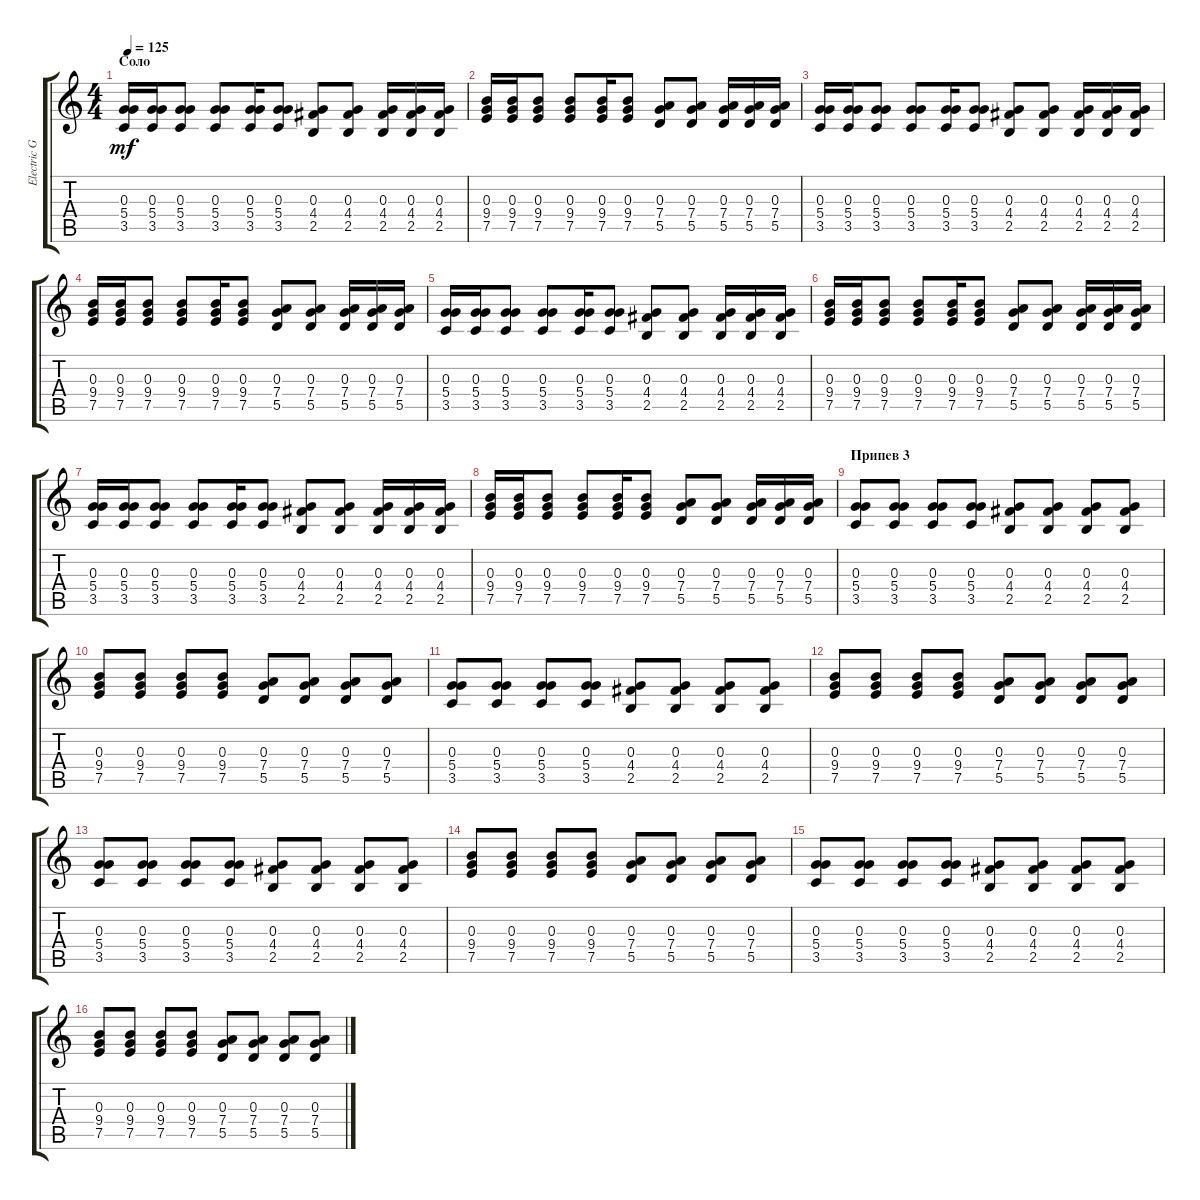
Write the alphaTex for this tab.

\track ("Electric Guitar" "Electric G") {mute instrument overdrivenguitar}
\staff {score tabs}
\tuning (E4 B3 G3 D3 A2 E2) {hide}
\ts (4 4)
\section ("" "Соло")
\tempo 125
\clef g2
\ks c
(0.3 5.4 3.5).16{dy mf} (0.3 5.4 3.5).16 (0.3 5.4 3.5).8 (0.3 5.4 3.5).8 (0.3 5.4 3.5).16 (0.3 5.4 3.5).8 (0.3 4.4 2.5).8 (0.3 4.4 2.5).8 (0.3 4.4 2.5).16 (0.3 4.4 2.5).16 (0.3 4.4 2.5).16 |
(0.3 9.4 7.5).16 (0.3 9.4 7.5).16 (0.3 9.4 7.5).8 (0.3 9.4 7.5).8 (0.3 9.4 7.5).16 (0.3 9.4 7.5).8 (0.3 7.4 5.5).8 (0.3 7.4 5.5).8 (0.3 7.4 5.5).16 (0.3 7.4 5.5).16 (0.3 7.4 5.5).16 |
(0.3 5.4 3.5).16 (0.3 5.4 3.5).16 (0.3 5.4 3.5).8 (0.3 5.4 3.5).8 (0.3 5.4 3.5).16 (0.3 5.4 3.5).8 (0.3 4.4 2.5).8 (0.3 4.4 2.5).8 (0.3 4.4 2.5).16 (0.3 4.4 2.5).16 (0.3 4.4 2.5).16 |
(0.3 9.4 7.5).16 (0.3 9.4 7.5).16 (0.3 9.4 7.5).8 (0.3 9.4 7.5).8 (0.3 9.4 7.5).16 (0.3 9.4 7.5).8 (0.3 7.4 5.5).8 (0.3 7.4 5.5).8 (0.3 7.4 5.5).16 (0.3 7.4 5.5).16 (0.3 7.4 5.5).16 |
(0.3 5.4 3.5).16 (0.3 5.4 3.5).16 (0.3 5.4 3.5).8 (0.3 5.4 3.5).8 (0.3 5.4 3.5).16 (0.3 5.4 3.5).8 (0.3 4.4 2.5).8 (0.3 4.4 2.5).8 (0.3 4.4 2.5).16 (0.3 4.4 2.5).16 (0.3 4.4 2.5).16 |
(0.3 9.4 7.5).16 (0.3 9.4 7.5).16 (0.3 9.4 7.5).8 (0.3 9.4 7.5).8 (0.3 9.4 7.5).16 (0.3 9.4 7.5).8 (0.3 7.4 5.5).8 (0.3 7.4 5.5).8 (0.3 7.4 5.5).16 (0.3 7.4 5.5).16 (0.3 7.4 5.5).16 |
(0.3 5.4 3.5).16 (0.3 5.4 3.5).16 (0.3 5.4 3.5).8 (0.3 5.4 3.5).8 (0.3 5.4 3.5).16 (0.3 5.4 3.5).8 (0.3 4.4 2.5).8 (0.3 4.4 2.5).8 (0.3 4.4 2.5).16 (0.3 4.4 2.5).16 (0.3 4.4 2.5).16 |
(0.3 9.4 7.5).16 (0.3 9.4 7.5).16 (0.3 9.4 7.5).8 (0.3 9.4 7.5).8 (0.3 9.4 7.5).16 (0.3 9.4 7.5).8 (0.3 7.4 5.5).8 (0.3 7.4 5.5).8 (0.3 7.4 5.5).16 (0.3 7.4 5.5).16 (0.3 7.4 5.5).16 |
\section ("" "Припев 3")
(0.3 5.4 3.5).8 (0.3 5.4 3.5).8 (0.3 5.4 3.5).8 (0.3 5.4 3.5).8 (0.3 4.4 2.5).8 (0.3 4.4 2.5).8 (0.3 4.4 2.5).8 (0.3 4.4 2.5).8 |
(0.3 9.4 7.5).8 (0.3 9.4 7.5).8 (0.3 9.4 7.5).8 (0.3 9.4 7.5).8 (0.3 7.4 5.5).8 (0.3 7.4 5.5).8 (0.3 7.4 5.5).8 (0.3 7.4 5.5).8 |
(0.3 5.4 3.5).8 (0.3 5.4 3.5).8 (0.3 5.4 3.5).8 (0.3 5.4 3.5).8 (0.3 4.4 2.5).8 (0.3 4.4 2.5).8 (0.3 4.4 2.5).8 (0.3 4.4 2.5).8 |
(0.3 9.4 7.5).8 (0.3 9.4 7.5).8 (0.3 9.4 7.5).8 (0.3 9.4 7.5).8 (0.3 7.4 5.5).8 (0.3 7.4 5.5).8 (0.3 7.4 5.5).8 (0.3 7.4 5.5).8 |
(0.3 5.4 3.5).8 (0.3 5.4 3.5).8 (0.3 5.4 3.5).8 (0.3 5.4 3.5).8 (0.3 4.4 2.5).8 (0.3 4.4 2.5).8 (0.3 4.4 2.5).8 (0.3 4.4 2.5).8 |
(0.3 9.4 7.5).8 (0.3 9.4 7.5).8 (0.3 9.4 7.5).8 (0.3 9.4 7.5).8 (0.3 7.4 5.5).8 (0.3 7.4 5.5).8 (0.3 7.4 5.5).8 (0.3 7.4 5.5).8 |
(0.3 5.4 3.5).8 (0.3 5.4 3.5).8 (0.3 5.4 3.5).8 (0.3 5.4 3.5).8 (0.3 4.4 2.5).8 (0.3 4.4 2.5).8 (0.3 4.4 2.5).8 (0.3 4.4 2.5).8 |
(0.3 9.4 7.5).8 (0.3 9.4 7.5).8 (0.3 9.4 7.5).8 (0.3 9.4 7.5).8 (0.3 7.4 5.5).8 (0.3 7.4 5.5).8 (0.3 7.4 5.5).8 (0.3 7.4 5.5).8
